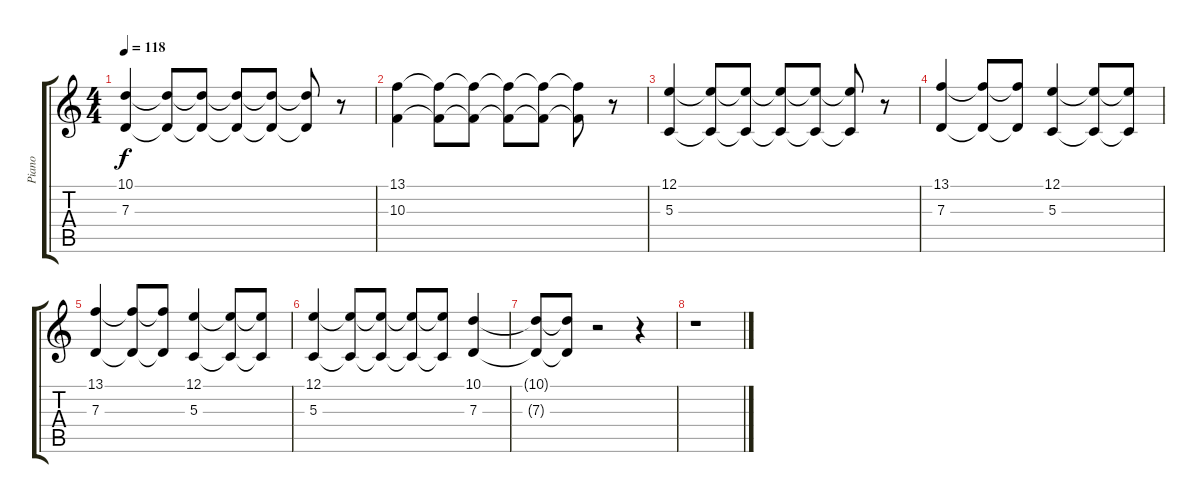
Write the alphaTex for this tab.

\track ("Piano" "Piano") {instrument stringensemble1}
\staff {score tabs}
\tuning (E4 B3 G3 D3 A2 E2) {hide}
\ts (4 4)
\tempo 118
\clef g2
\ks c
(10.1 7.3).4{dy f volume 13} (10.1{t} 7.3{t}).8{volume 11} (10.1{t} 7.3{t}).8{volume 9} (10.1{t} 7.3{t}).8{volume 7} (10.1{t} 7.3{t}).8{volume 5} (10.1{t} 7.3{t}).8{volume 3} r.8 |
(13.1 10.3).4{volume 13} (13.1{t} 10.3{t}).8{volume 11} (13.1{t} 10.3{t}).8{volume 9} (13.1{t} 10.3{t}).8{volume 7} (13.1{t} 10.3{t}).8{volume 5} (13.1{t} 10.3{t}).8{volume 3} r.8 |
(12.1 5.3).4{volume 12} (12.1{t} 5.3{t}).8{volume 11} (12.1{t} 5.3{t}).8{volume 9} (12.1{t} 5.3{t}).8{volume 7} (12.1{t} 5.3{t}).8{volume 5} (12.1{t} 5.3{t}).8{volume 3} r.8 |
(13.1 7.3).4{volume 12} (13.1{t} 7.3{t}).8{volume 11} (13.1{t} 7.3{t}).8{volume 8} (12.1 5.3).4{volume 12} (12.1{t} 5.3{t}).8{volume 11} (12.1{t} 5.3{t}).8{volume 8} |
(13.1 7.3).4{volume 12} (13.1{t} 7.3{t}).8{volume 11} (13.1{t} 7.3{t}).8{volume 8} (12.1 5.3).4{volume 12} (12.1{t} 5.3{t}).8{volume 11} (12.1{t} 5.3{t}).8{volume 8} |
(12.1 5.3).4 (12.1{t} 5.3{t}).8{volume 11} (12.1{t} 5.3{t}).8{volume 9} (12.1{t} 5.3{t}).8{volume 7} (12.1{t} 5.3{t}).8{volume 5} (10.1 7.3).4{volume 12} |
(10.1{t} 7.3{t}).8{volume 11} (10.1{t} 7.3{t}).8{volume 9} r.2 r.4 |
r.1
